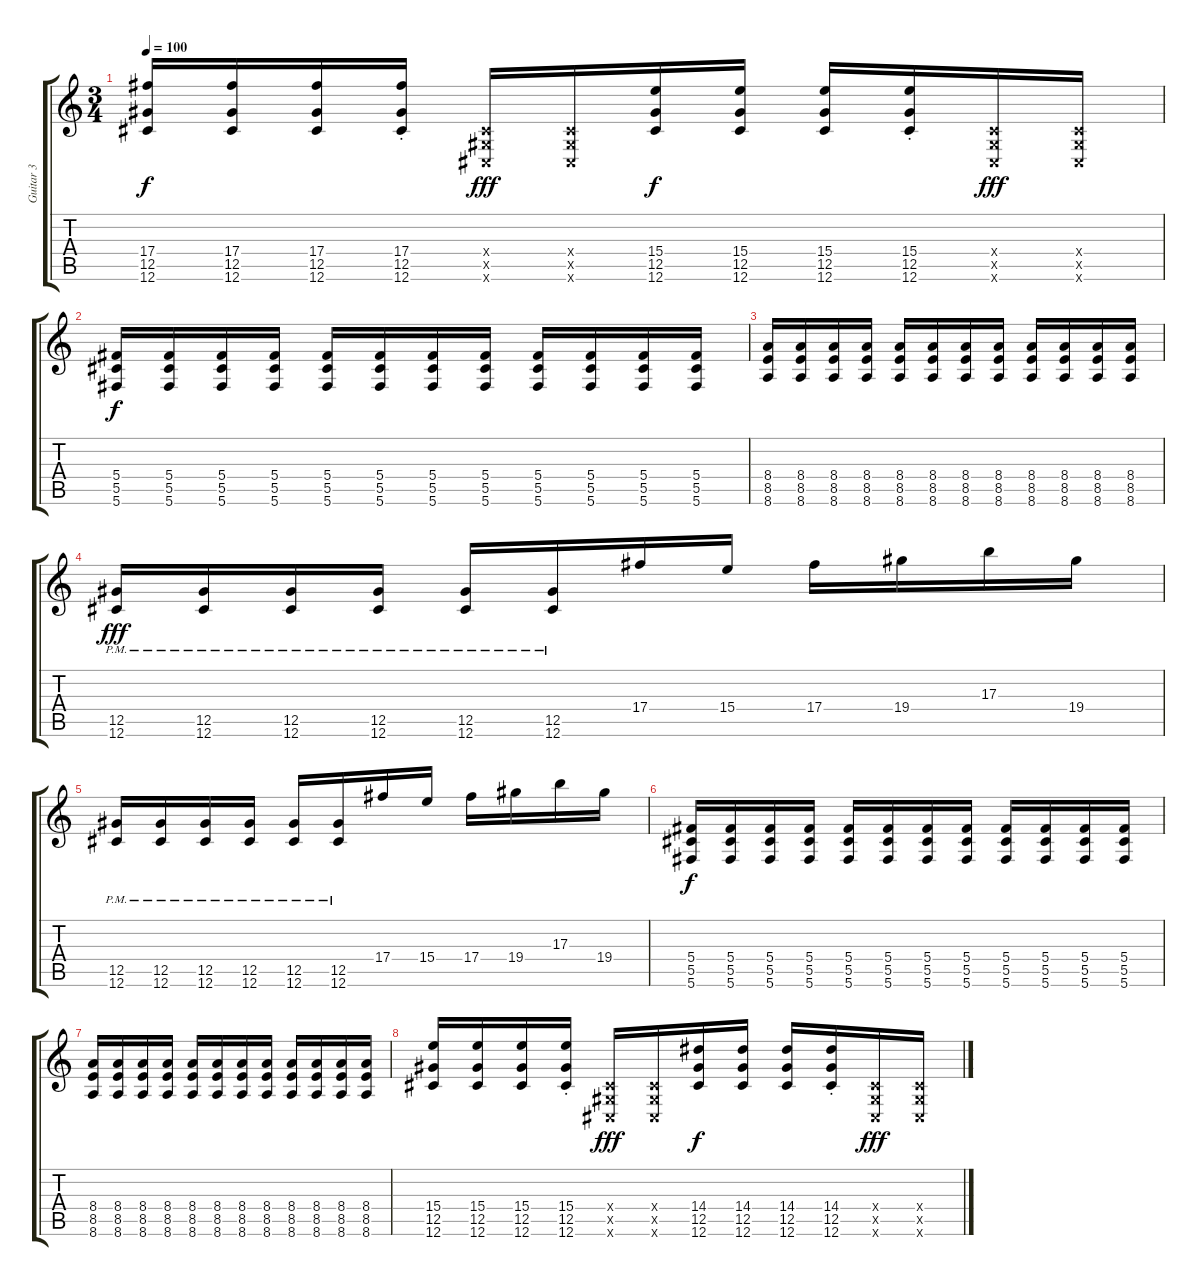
\track ("Guitar 3" "Guitar 3") {instrument distortionguitar}
\staff {score tabs}
\tuning (Eb4 Bb3 Gb3 Db3 Ab2 Db2) {hide}
\ts (3 4)
\tempo 100
\clef g2
\ks c
(17.4 12.5 12.6).16{dy f} (17.4 12.5 12.6).16 (17.4 12.5 12.6).16 (17.4 12.5 12.6{st}).16 (0.4{x} 0.5{x} 0.6{x}).16{dy fff} (0.4{x} 0.5{x} 0.6{x}).16 (15.4 12.5 12.6).16{dy f} (15.4 12.5 12.6).16 (15.4 12.5 12.6).16 (15.4 12.5 12.6{st}).16 (0.4{x} 0.5{x} 0.6{x}).16{dy fff} (0.4{x} 0.5{x} 0.6{x}).16 |
(5.4 5.5 5.6).16{dy f} (5.4 5.5 5.6).16 (5.4 5.5 5.6).16 (5.4 5.5 5.6).16 (5.4 5.5 5.6).16 (5.4 5.5 5.6).16 (5.4 5.5 5.6).16 (5.4 5.5 5.6).16 (5.4 5.5 5.6).16 (5.4 5.5 5.6).16 (5.4 5.5 5.6).16 (5.4 5.5 5.6).16 |
(8.4 8.5 8.6).16 (8.4 8.5 8.6).16 (8.4 8.5 8.6).16 (8.4 8.5 8.6).16 (8.4 8.5 8.6).16 (8.4 8.5 8.6).16 (8.4 8.5 8.6).16 (8.4 8.5 8.6).16 (8.4 8.5 8.6).16 (8.4 8.5 8.6).16 (8.4 8.5 8.6).16 (8.4 8.5 8.6).16 |
(12.5{pm} 12.6{pm}).16{dy fff} (12.5{pm} 12.6{pm}).16 (12.5{pm} 12.6{pm}).16 (12.5{pm} 12.6{pm}).16 (12.5{pm} 12.6{pm}).16 (12.5{pm} 12.6{pm}).16 17.4.16 15.4.16 17.4.16 19.4.16 17.3.16 19.4.16 |
(12.5{pm} 12.6{pm}).16 (12.5{pm} 12.6{pm}).16 (12.5{pm} 12.6{pm}).16 (12.5{pm} 12.6{pm}).16 (12.5{pm} 12.6{pm}).16 (12.5{pm} 12.6{pm}).16 17.4.16 15.4.16 17.4.16 19.4.16 17.3.16 19.4.16 |
(5.4 5.5 5.6).16{dy f} (5.4 5.5 5.6).16 (5.4 5.5 5.6).16 (5.4 5.5 5.6).16 (5.4 5.5 5.6).16 (5.4 5.5 5.6).16 (5.4 5.5 5.6).16 (5.4 5.5 5.6).16 (5.4 5.5 5.6).16 (5.4 5.5 5.6).16 (5.4 5.5 5.6).16 (5.4 5.5 5.6).16 |
(8.4 8.5 8.6).16 (8.4 8.5 8.6).16 (8.4 8.5 8.6).16 (8.4 8.5 8.6).16 (8.4 8.5 8.6).16 (8.4 8.5 8.6).16 (8.4 8.5 8.6).16 (8.4 8.5 8.6).16 (8.4 8.5 8.6).16 (8.4 8.5 8.6).16 (8.4 8.5 8.6).16 (8.4 8.5 8.6).16 |
(15.4 12.5 12.6).16 (15.4 12.5 12.6).16 (15.4 12.5 12.6).16 (15.4 12.5 12.6{st}).16 (0.4{x} 0.5{x} 0.6{x}).16{dy fff} (0.4{x} 0.5{x} 0.6{x}).16 (14.4 12.5 12.6).16{dy f} (14.4 12.5 12.6).16 (14.4 12.5 12.6).16 (14.4 12.5 12.6{st}).16 (0.4{x} 0.5{x} 0.6{x}).16{dy fff} (0.4{x} 0.5{x} 0.6{x}).16
